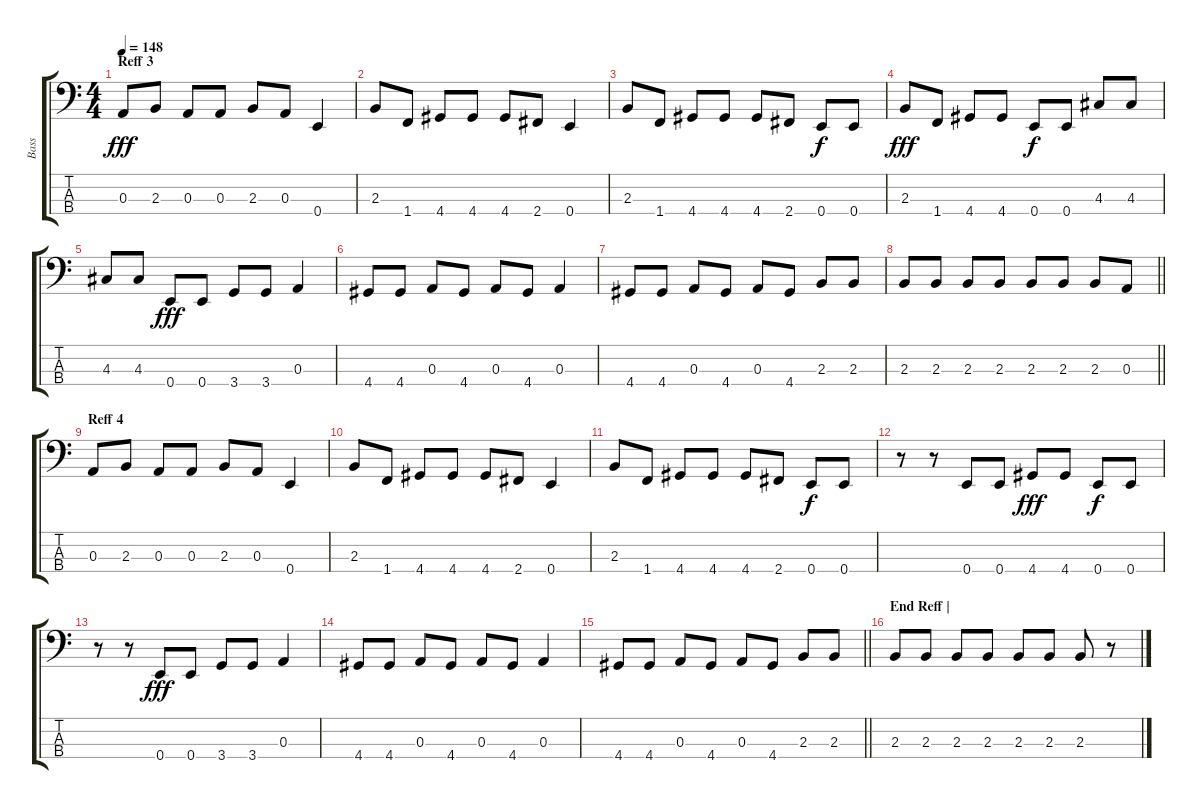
\track ("Bass" "Bass") {instrument electricbassfinger}
\staff {score tabs}
\tuning (G2 D2 A1 E1) {hide}
\ts (4 4)
\section ("" "Reff 3")
\tempo 148
\clef f4
\ks c
0.3.8{dy fff} 2.3.8 0.3.8 0.3.8 2.3.8 0.3.8 0.4.4 |
2.3.8 1.4.8 4.4.8 4.4.8 4.4.8 2.4.8 0.4.4 |
2.3.8 1.4.8 4.4.8 4.4.8 4.4.8 2.4.8 0.4.8{dy f} 0.4.8 |
2.3.8{dy fff} 1.4.8 4.4.8 4.4.8 0.4.8{dy f} 0.4.8 4.3.8 4.3.8 |
4.3.8 4.3.8 0.4.8{dy fff} 0.4.8 3.4.8 3.4.8 0.3.4 |
4.4.8 4.4.8 0.3.8 4.4.8 0.3.8 4.4.8 0.3.4 |
4.4.8 4.4.8 0.3.8 4.4.8 0.3.8 4.4.8 2.3.8 2.3.8 |
\barLineRight lightlight
2.3.8 2.3.8 2.3.8 2.3.8 2.3.8 2.3.8 2.3.8 0.3.8 |
\section ("" "Reff 4")
0.3.8 2.3.8 0.3.8 0.3.8 2.3.8 0.3.8 0.4.4 |
2.3.8 1.4.8 4.4.8 4.4.8 4.4.8 2.4.8 0.4.4 |
2.3.8 1.4.8 4.4.8 4.4.8 4.4.8 2.4.8 0.4.8{dy f} 0.4.8 |
r.8 r.8 0.4.8 0.4.8 4.4.8{dy fff} 4.4.8 0.4.8{dy f} 0.4.8 |
r.8 r.8 0.4.8{dy fff} 0.4.8 3.4.8 3.4.8 0.3.4 |
4.4.8 4.4.8 0.3.8 4.4.8 0.3.8 4.4.8 0.3.4 |
\barLineRight lightlight
4.4.8 4.4.8 0.3.8 4.4.8 0.3.8 4.4.8 2.3.8 2.3.8 |
\section ("" "End Reff |")
2.3.8 2.3.8 2.3.8 2.3.8 2.3.8 2.3.8 2.3.8 r.8
